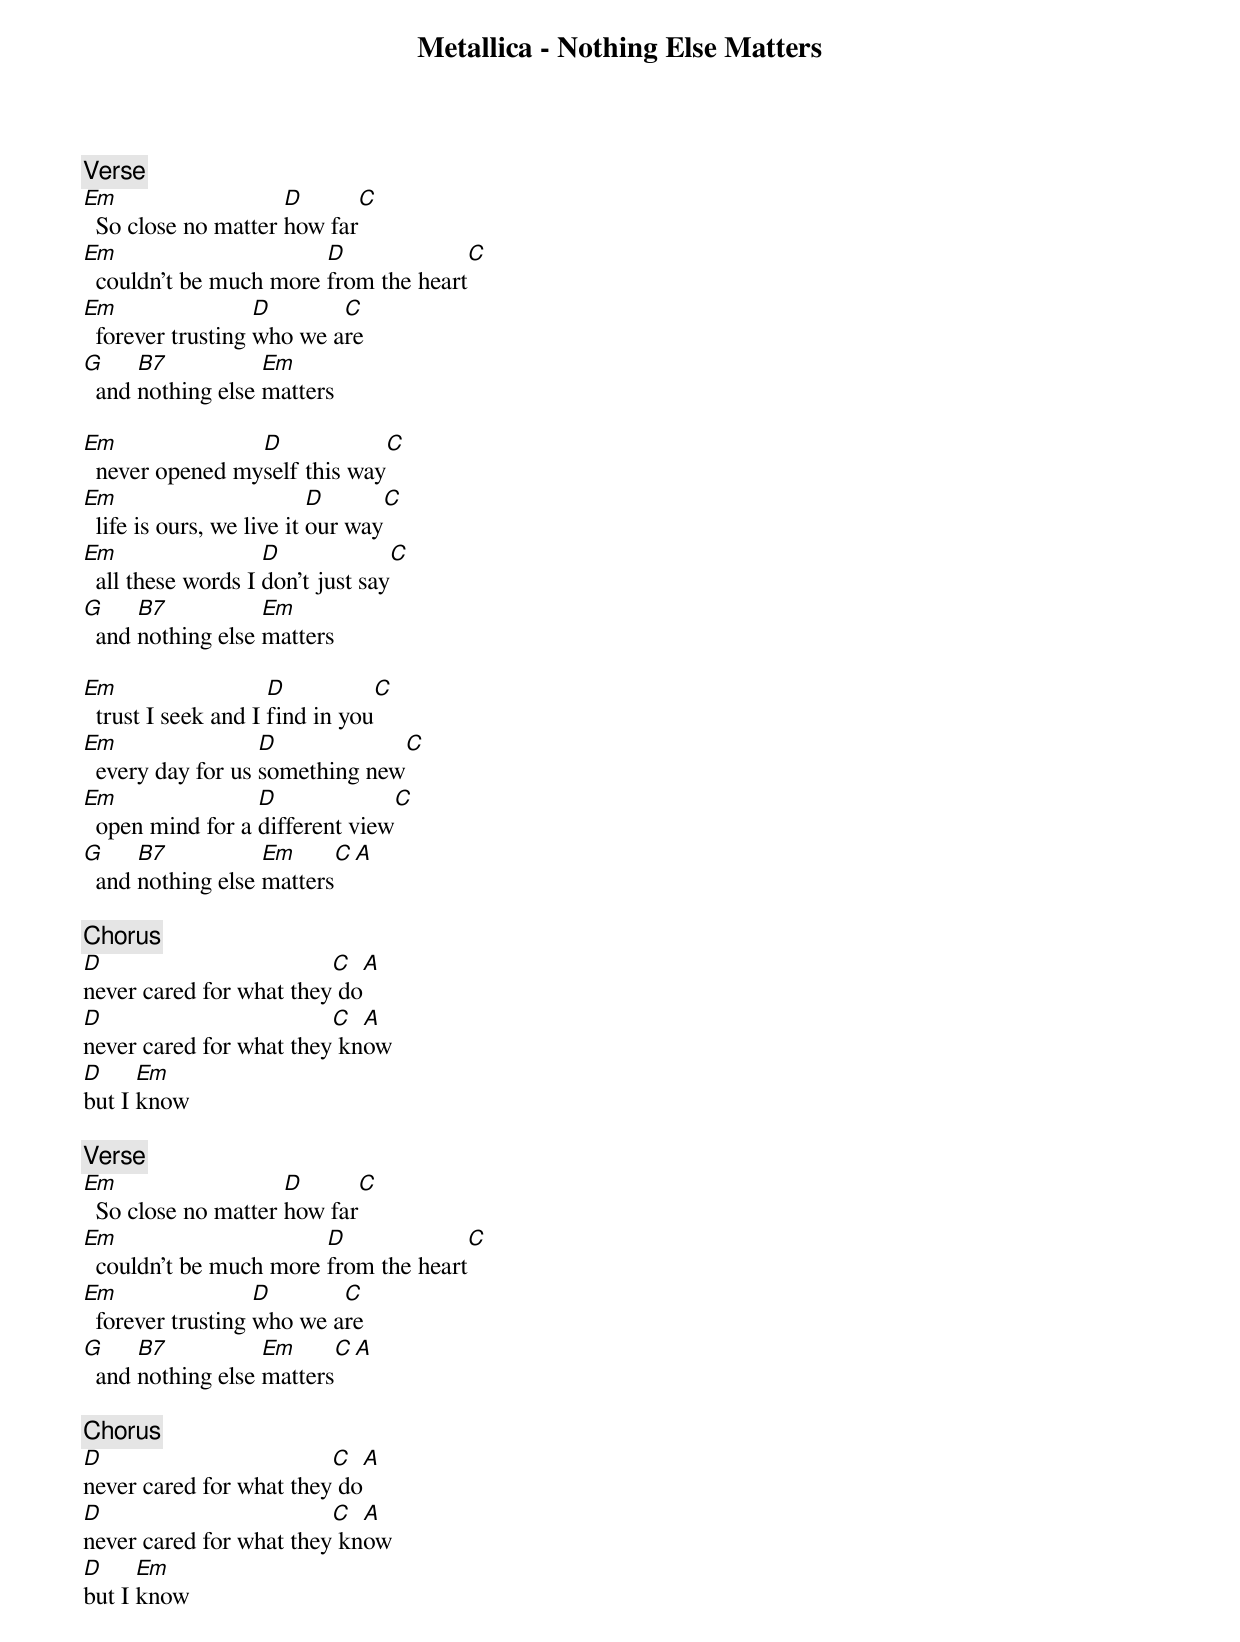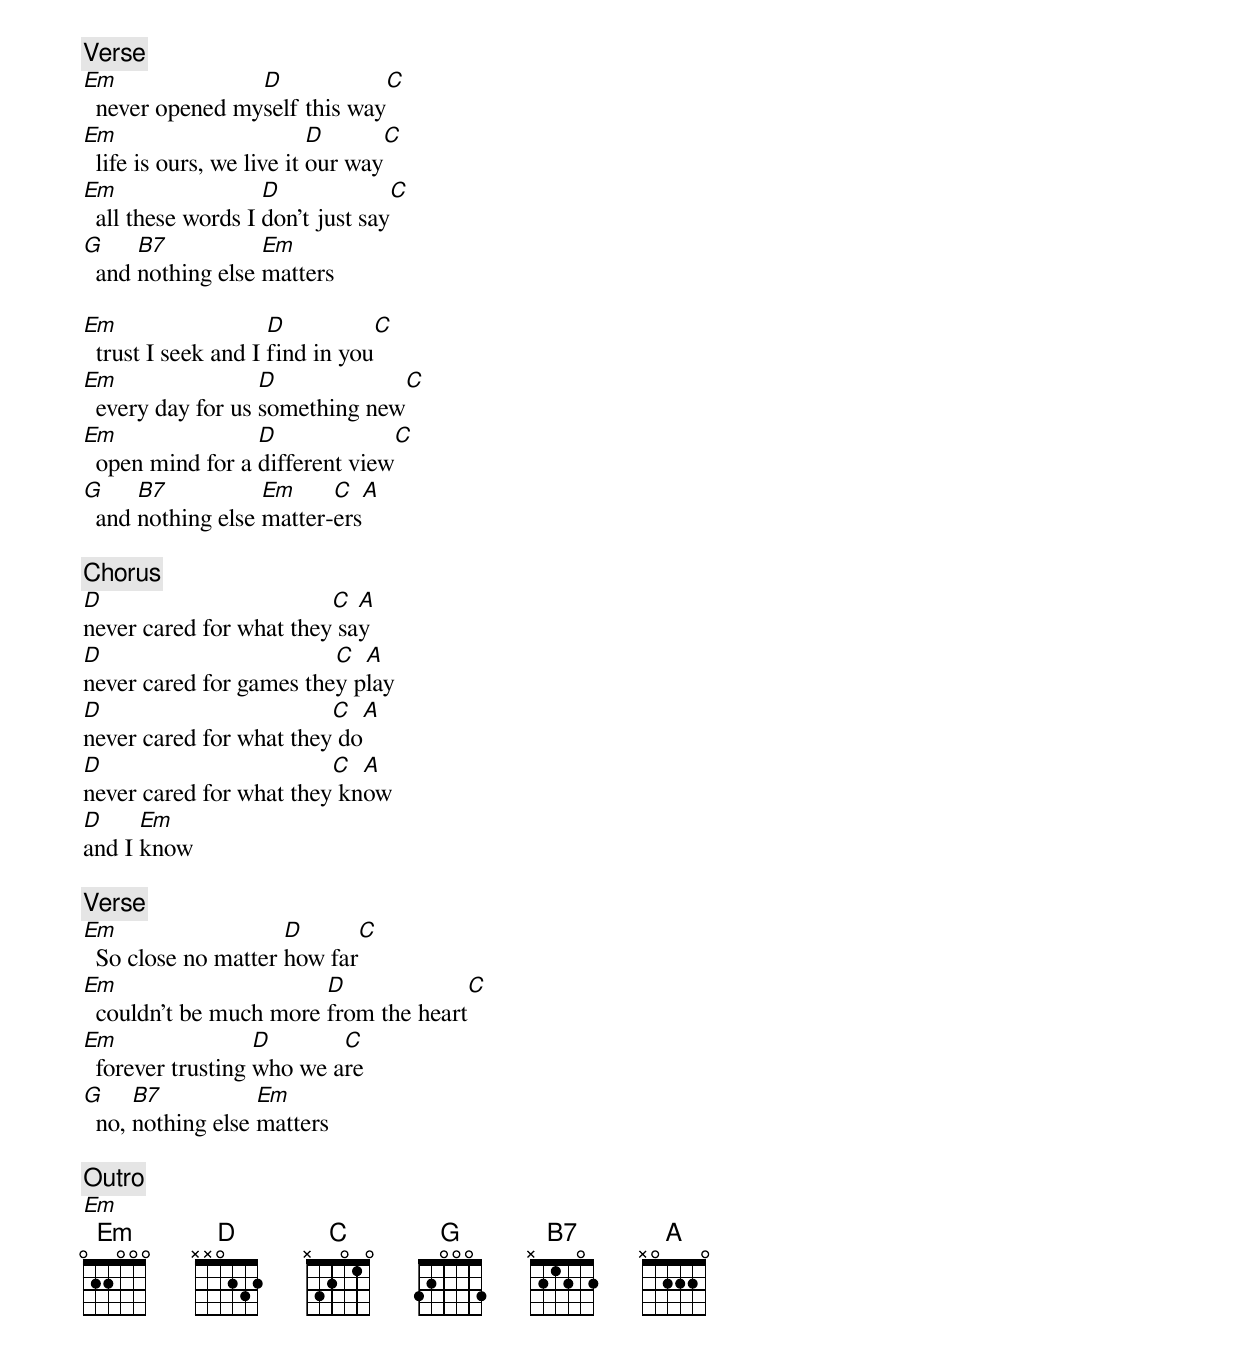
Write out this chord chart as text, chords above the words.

Metallica - Nothing Else Matters

[Verse]
Em                   D      C
  So close no matter how far
Em                      D             C
  couldn't be much more from the heart
Em                 D       C
  forever trusting who we are
G     B7           Em
  and nothing else matters

Em               D            C
  never opened myself this way
Em                         D      C
  life is ours, we live it our way
Em                  D              C
  all these words I don't just say
G     B7           Em
  and nothing else matters

Em                   D          C
  trust I seek and I find in you
Em                 D            C
  every day for us something new
Em                D             C
  open mind for a different view
G     B7           Em      C  A
  and nothing else matters

[Chorus]
D                        C  A
never cared for what they do
D                        C  A
never cared for what they know
D     Em
but I know

[Verse]
Em                   D      C
  So close no matter how far
Em                      D             C
  couldn't be much more from the heart
Em                 D       C
  forever trusting who we are
G     B7           Em     C  A
  and nothing else matters

[Chorus]
D                        C  A
never cared for what they do
D                        C  A
never cared for what they know
D     Em
but I know

[Verse]
Em               D            C
  never opened myself this way
Em                         D      C
  life is ours, we live it our way
Em                  D              C
  all these words I don't just say
G     B7           Em
  and nothing else matters

Em                   D          C
  trust I seek and I find in you
Em                 D            C
  every day for us something new
Em                D             C
  open mind for a different view
G     B7           Em     C   A
  and nothing else matter-ers

[Chorus]
D                        C  A
never cared for what they say
D                        C  A
never cared for games they play
D                        C  A
never cared for what they do
D                        C  A
never cared for what they know
D     Em
and I know

[Verse]
Em                   D      C
  So close no matter how far
Em                      D             C
  couldn't be much more from the heart
Em                 D       C
  forever trusting who we are
G     B7           Em
  no, nothing else matters

[Outro]
Em
